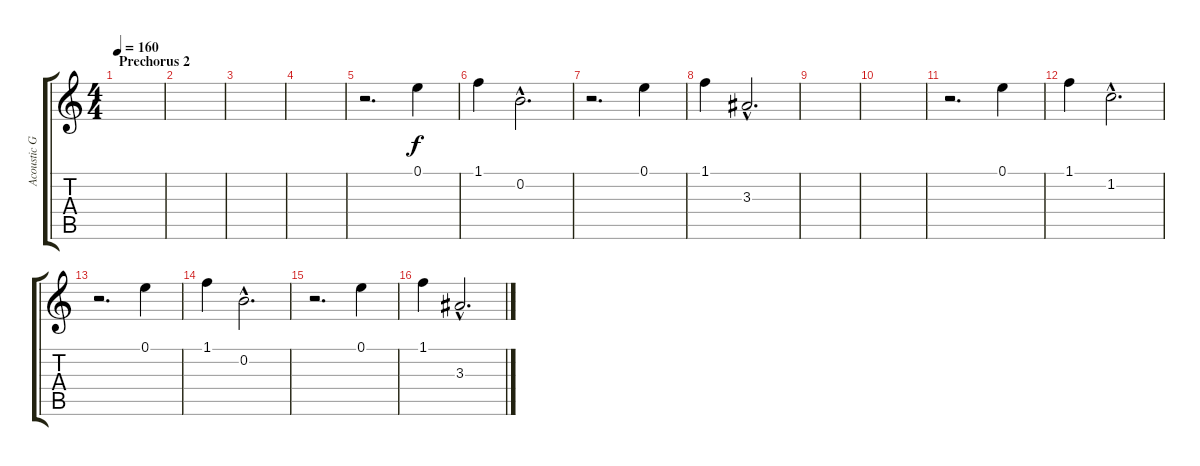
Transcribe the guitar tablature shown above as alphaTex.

\track ("Acoustic Guitar" "Acoustic G") {instrument acousticguitarsteel}
\staff {score tabs}
\tuning (E4 B3 G3 D3 A2 D2) {hide}
\ts (4 4)
\section ("" "Prechorus 2")
\tempo 160
\clef g2
\ks c
|
|
|
|
r.2{d} 0.1.4 |
1.1.4 0.2{hac}.2{d} |
r.2{d} 0.1.4 |
1.1.4 3.3{hac}.2{d} |
|
|
r.2{d} 0.1.4 |
1.1.4 1.2{hac}.2{d} |
r.2{d} 0.1.4 |
1.1.4 0.2{hac}.2{d} |
r.2{d} 0.1.4 |
1.1.4 3.3{hac}.2{d}
